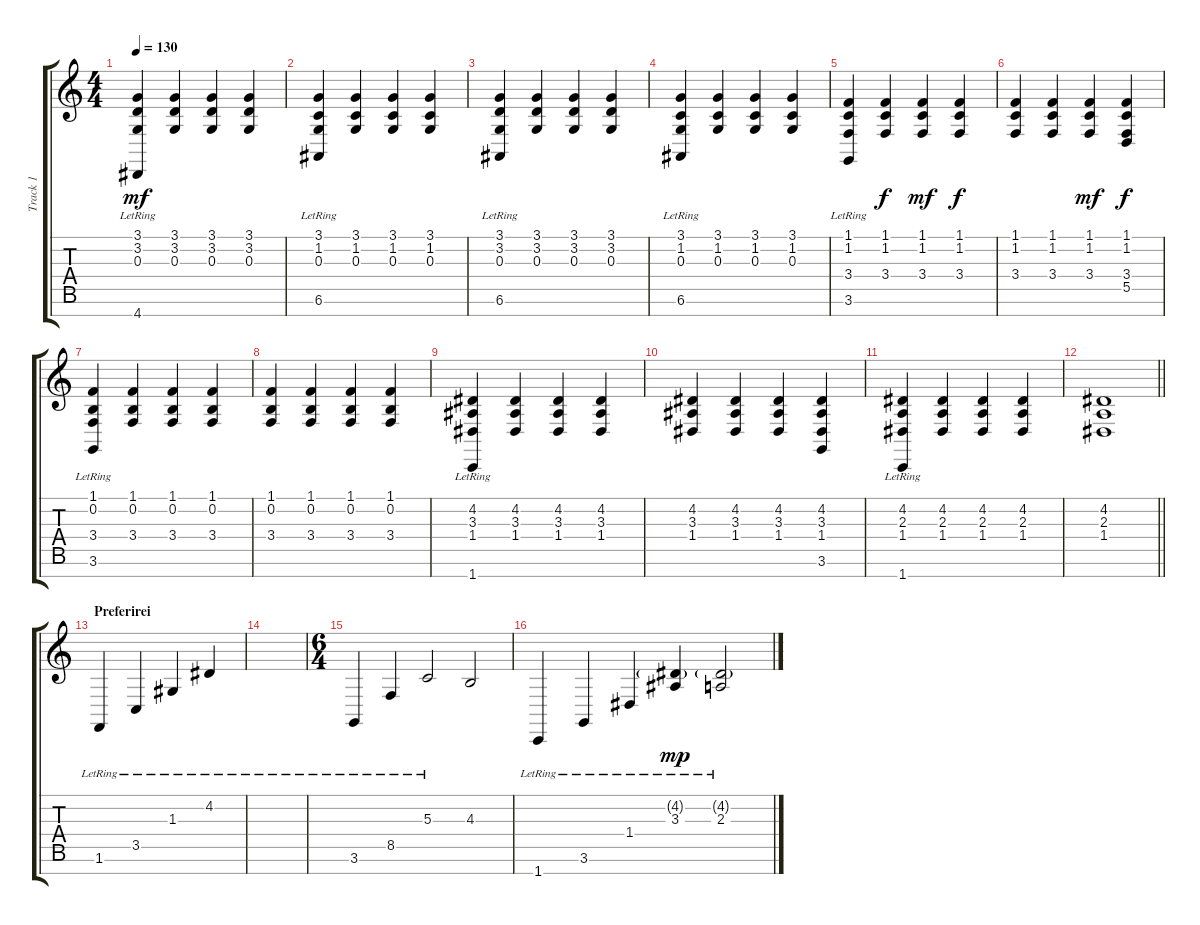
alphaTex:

\track ("Track 1" "Track 1") {instrument acousticgrandpiano}
\staff {score tabs}
\tuning (E4 B3 G3 D3 A2 E2 B1) {hide}
\ts (4 4)
\tempo 130
\clef g2
\ks c
(3.1 3.2 0.3 4.7{lr}).4{dy mf} (3.1 3.2 0.3).4 (3.1 3.2 0.3).4 (3.1 3.2 0.3).4 |
(3.1 1.2 0.3 6.6{lr}).4 (3.1 1.2 0.3).4 (3.1 1.2 0.3).4 (3.1 1.2 0.3).4 |
(3.1 3.2 0.3 6.6{lr}).4 (3.1 3.2 0.3).4 (3.1 3.2 0.3).4 (3.1 3.2 0.3).4 |
(3.1 1.2 0.3 6.6{lr}).4 (3.1 1.2 0.3).4 (3.1 1.2 0.3).4 (3.1 1.2 0.3).4 |
(1.1 1.2 3.4 3.6{lr}).4 (1.1 1.2 3.4).4{dy f} (1.1 1.2 3.4).4{dy mf} (1.1 1.2 3.4).4{dy f} |
(1.1 1.2 3.4).4 (1.1 1.2 3.4).4 (1.1 1.2 3.4).4{dy mf} (1.1 1.2 3.4 5.5).4{dy f} |
(1.1 0.2 3.4 3.6{lr}).4 (1.1 0.2 3.4).4 (1.1 0.2 3.4).4 (1.1 0.2 3.4).4 |
(1.1 0.2 3.4).4 (1.1 0.2 3.4).4 (1.1 0.2 3.4).4 (1.1 0.2 3.4).4 |
(4.2 3.3 1.4 1.7{lr}).4 (4.2 3.3 1.4).4 (4.2 3.3 1.4).4 (4.2 3.3 1.4).4 |
(4.2 3.3 1.4).4 (4.2 3.3 1.4).4 (4.2 3.3 1.4).4 (4.2 3.3 1.4 3.6).4 |
(4.2 2.3 1.4 1.7{lr}).4 (4.2 2.3 1.4).4 (4.2 2.3 1.4).4 (4.2 2.3 1.4).4 |
\barLineRight lightlight
(4.2 2.3 1.4).1 |
\section ("" "Preferirei")
1.6{lr}.4 3.5{lr}.4 1.3{lr}.4 4.2{lr}.4 |
|
\ts (6 4)
3.6{lr}.4 8.5{lr}.4 5.3{lr}.2 4.3.2 |
1.7{lr}.4 3.6{lr}.4 1.4{lr}.4 (4.2{g lr} 3.3{lr}).4{dy mp} (4.2{g} 2.3{lr}).2
